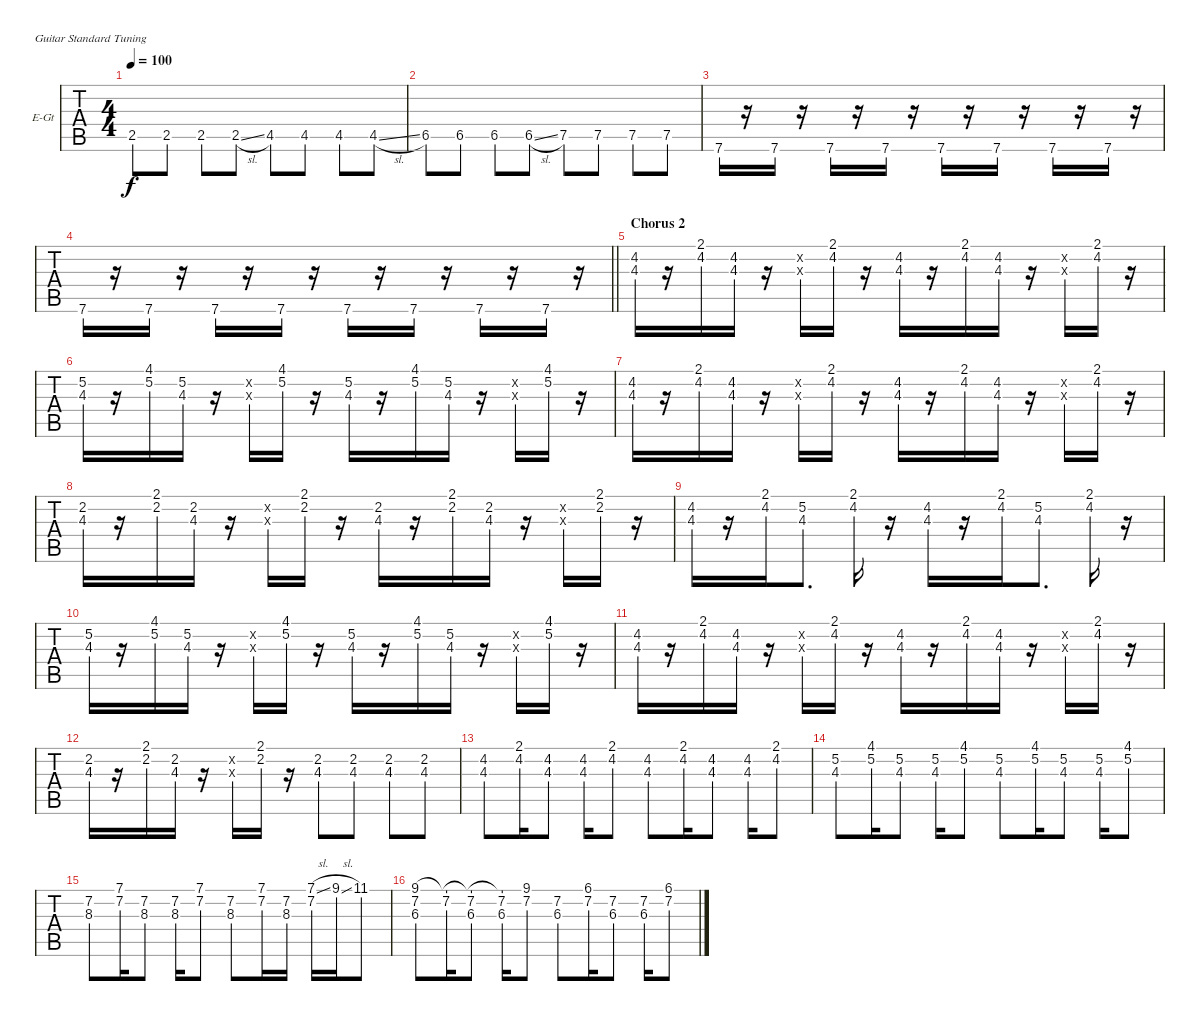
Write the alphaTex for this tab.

\bracketExtendMode groupsimilarinstruments
\firstSystemTrackNameOrientation horizontal
\otherSystemsTrackNameOrientation horizontal
\track ("Nick" "E-Gt") {instrument overdrivenguitar}
\staff {tabs}
\tuning (E4 B3 G3 D3 A2 E2)
\ts (4 4)
\tempo 100
\clef g2
\ks c
2.5.8{dy f} 2.5.8 2.5.8 2.5{sl}.8 4.5.8 4.5.8 4.5.8 4.5{sl}.8 |
6.5.8 6.5.8 6.5.8 6.5{sl}.8 7.5.8 7.5.8 7.5.8 7.5.8 |
7.6.16 r.16 7.6.16 r.16 7.6.16 r.16 7.6.16 r.16 7.6.16 r.16 7.6.16 r.16 7.6.16 r.16 7.6.16 r.16 |
\barLineRight lightlight
7.6.16 r.16 7.6.16 r.16 7.6.16 r.16 7.6.16 r.16 7.6.16 r.16 7.6.16 r.16 7.6.16 r.16 7.6.16 r.16 |
\section ("" "Chorus 2")
(4.3 4.2).16 r.16 (4.2 2.1).16 (4.3 4.2).16 r.16 (8.3{x} 0.2{x}).16 (4.2 2.1).16 r.16 (4.3 4.2).16 r.16 (2.1 4.2).16 (4.3 4.2).16 r.16 (8.3{x} 0.2{x}).16 (4.2 2.1).16 r.16 |
(4.3 5.2).16 r.16 (5.2 4.1).16 (4.3 5.2).16 r.16 (9.3{x} 0.2{x}).16 (5.2 4.1).16 r.16 (4.3 5.2).16 r.16 (5.2 4.1).16 (4.3 5.2).16 r.16 (9.3{x} 0.2{x}).16 (5.2 4.1).16 r.16 |
(4.3 4.2).16 r.16 (4.2 2.1).16 (4.3 4.2).16 r.16 (8.3{x} 0.2{x}).16 (4.2 2.1).16 r.16 (4.3 4.2).16 r.16 (2.1 4.2).16 (4.3 4.2).16 r.16 (8.3{x} 0.2{x}).16 (4.2 2.1).16 r.16 |
(4.3 2.2).16 r.16 (2.2 2.1).16 (4.3 2.2).16 r.16 (8.3{x} 0.2{x}).16 (2.2 2.1).16 r.16 (4.3 2.2).16 r.16 (2.1 2.2).16 (4.3 2.2).16 r.16 (8.3{x} 0.2{x}).16 (2.2 2.1).16 r.16 |
(4.3 4.2).16 r.16 (4.2 2.1).16 (4.3 5.2).8{d} (4.2 2.1).16 r.16 (4.3 4.2).16 r.16 (2.1 4.2).16 (4.3 5.2).8{d} (4.2 2.1).16 r.16 |
(4.3 5.2).16 r.16 (5.2 4.1).16 (4.3 5.2).16 r.16 (9.3{x} 0.2{x}).16 (5.2 4.1).16 r.16 (4.3 5.2).16 r.16 (5.2 4.1).16 (4.3 5.2).16 r.16 (9.3{x} 0.2{x}).16 (5.2 4.1).16 r.16 |
(4.3 4.2).16 r.16 (4.2 2.1).16 (4.3 4.2).16 r.16 (8.3{x} 0.2{x}).16 (4.2 2.1).16 r.16 (4.3 4.2).16 r.16 (2.1 4.2).16 (4.3 4.2).16 r.16 (8.3{x} 0.2{x}).16 (4.2 2.1).16 r.16 |
(4.3 2.2).16 r.16 (2.2 2.1).16 (4.3 2.2).16 r.16 (8.3{x} 0.2{x}).16 (2.2 2.1).16 r.16 (4.3 2.2).8 (4.3 2.2).8 (4.3 2.2).8 (2.2 4.3).8 |
(4.3 4.2).8 (4.2 2.1).16 (4.3 4.2).8 (4.3 4.2).16 (4.2 2.1).8 (4.3 4.2).8 (2.1 4.2).16 (4.3 4.2).8 (4.2 4.3).16 (4.2 2.1).8 |
(4.3 5.2).8 (5.2 4.1).16 (4.3 5.2).8 (4.3 5.2).16 (5.2 4.1).8 (4.3 5.2).8 (4.1 5.2).16 (4.3 5.2).8 (5.2 4.3).16 (5.2 4.1).8 |
(8.3 7.2).8 (7.2 7.1).16 (8.3 7.2).8 (8.3 7.2).16 (7.2 7.1).8 (8.3 7.2).8 (7.1 7.2).16 (8.3 7.2).16 (7.2 7.1{sl}).16 9.1{sl}.16 11.1.8 |
(6.3 7.2 9.1).8 (7.2 9.1{t}).16 (6.3 7.2 9.1{t}).8 (6.3 7.2 9.1{t}).16 (7.2 9.1).8 (6.3 7.2).8 (6.1 7.2).16 (6.3 7.2).8 (7.2 6.3).16 (7.2 6.1).8
